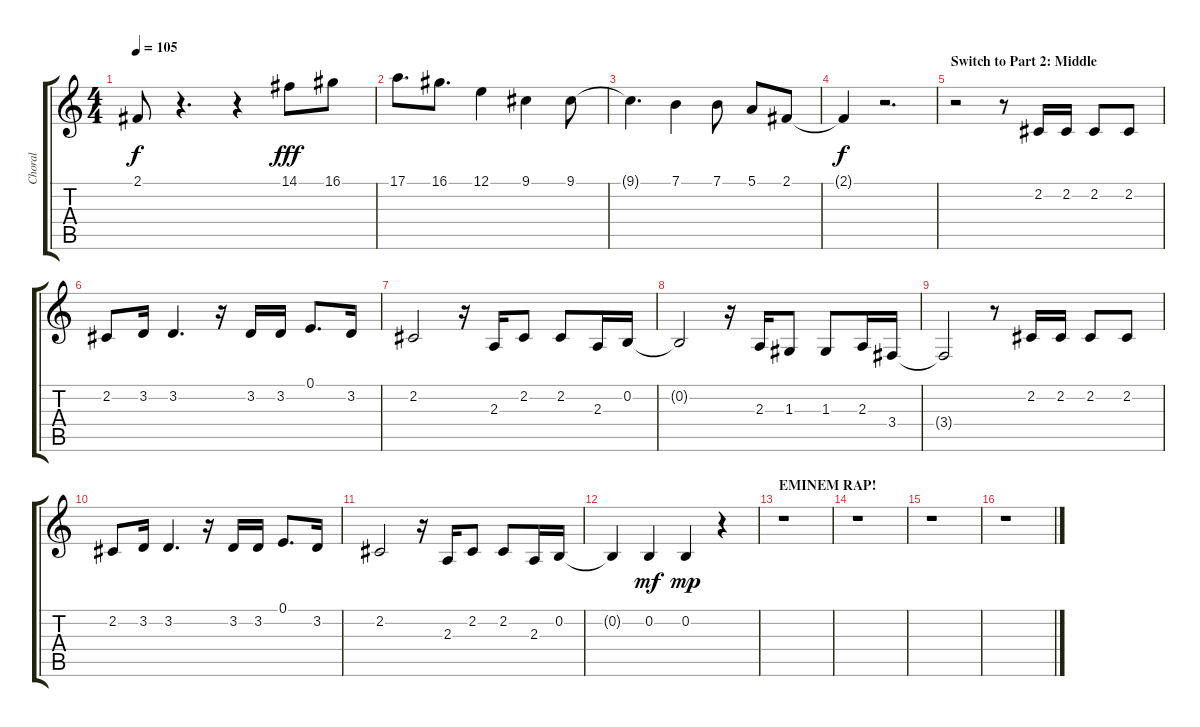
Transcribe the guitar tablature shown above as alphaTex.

\track ("Choral" "Choral") {instrument clarinet}
\staff {score tabs}
\tuning (E4 B3 G3 Eb3 A2 E2) {hide}
\ts (4 4)
\tempo 105
\clef g2
\ks c
2.1{t}.8{dy f} r.4{d} r.4 14.1.8{dy fff} 16.1.8 |
17.1.8{d} 16.1.8{d} 12.1.4 9.1.4 9.1.8 |
9.1{t}.4{d} 7.1.4 7.1.8 5.1.8 2.1.8 |
2.1{t}.4{dy f} r.2{d} |
\section ("" "Switch to Part 2: Middle")
r.2 r.8 2.2.16 2.2.16 2.2.8 2.2.8 |
2.2.8 3.2.16 3.2.4{d} r.16 3.2.16 3.2.16 0.1.8{d} 3.2.16 |
2.2.2 r.16 2.3.16 2.2.8 2.2.8 2.3.16 0.2.16 |
0.2{t}.2 r.16 2.3.16 1.3.8 1.3.8 2.3.16 3.4.16 |
3.4{t}.2 r.8 2.2.16 2.2.16 2.2.8 2.2.8 |
2.2.8 3.2.16 3.2.4{d} r.16 3.2.16 3.2.16 0.1.8{d} 3.2.16 |
2.2.2 r.16 2.3.16 2.2.8 2.2.8 2.3.16 0.2.16 |
0.2{t}.4 0.2.4{dy mf} 0.2.4{dy mp} r.4 |
\section ("" "EMINEM RAP!")
r.1 |
r.1 |
r.1 |
r.1
